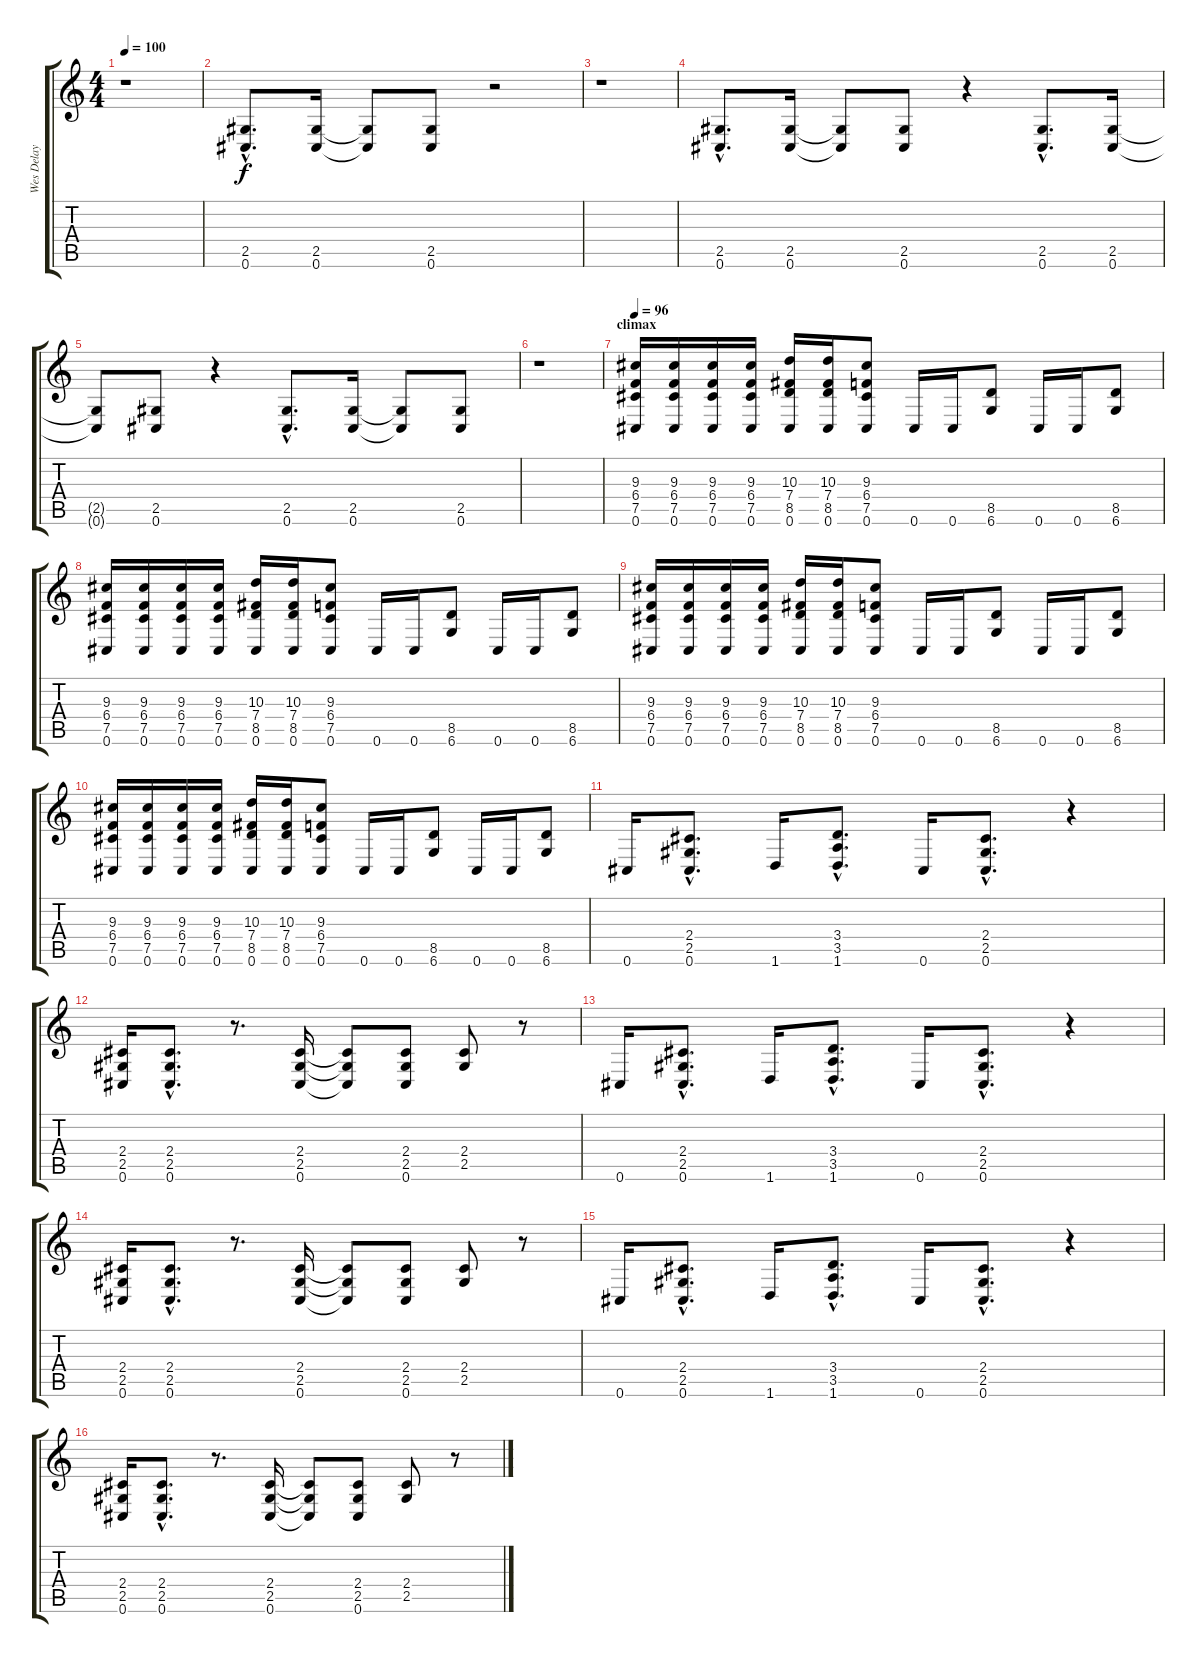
\track ("Wes Delay" "Wes Delay") {instrument distortionguitar}
\staff {score tabs}
\tuning (Db4 Ab3 E3 B2 Gb2 Db2) {hide}
\ts (4 4)
\tempo 100
\clef g2
\ks c
r.1{dy f} |
(2.5{hac} 0.6{hac}).8{d} (2.5 0.6).16 (2.5{t} 0.6{t}).8 (2.5 0.6).8 r.2 |
r.1 |
(2.5{hac} 0.6{hac}).8{d} (2.5 0.6).16 (2.5{t} 0.6{t}).8 (2.5 0.6).8 r.4 (2.5{hac} 0.6{hac}).8{d} (2.5 0.6).16 |
(2.5{t} 0.6{t}).8 (2.5 0.6).8 r.4 (2.5{hac} 0.6{hac}).8{d} (2.5 0.6).16 (2.5{t} 0.6{t}).8 (2.5 0.6).8 |
r.1 |
\section ("" "climax")
\tempo 96
(9.3 6.4 7.5 0.6).16{instrument distortionguitar} (9.3 6.4 7.5 0.6).16 (9.3 6.4 7.5 0.6).16 (9.3 6.4 7.5 0.6).16 (10.3 7.4 8.5 0.6).16 (10.3 7.4 8.5 0.6).16 (9.3 6.4 7.5 0.6).8 0.6.16 0.6.16 (8.5 6.6).8 0.6.16 0.6.16 (8.5 6.6).8 |
(9.3 6.4 7.5 0.6).16 (9.3 6.4 7.5 0.6).16 (9.3 6.4 7.5 0.6).16 (9.3 6.4 7.5 0.6).16 (10.3 7.4 8.5 0.6).16 (10.3 7.4 8.5 0.6).16 (9.3 6.4 7.5 0.6).8 0.6.16 0.6.16 (8.5 6.6).8 0.6.16 0.6.16 (8.5 6.6).8 |
(9.3 6.4 7.5 0.6).16 (9.3 6.4 7.5 0.6).16 (9.3 6.4 7.5 0.6).16 (9.3 6.4 7.5 0.6).16 (10.3 7.4 8.5 0.6).16 (10.3 7.4 8.5 0.6).16 (9.3 6.4 7.5 0.6).8 0.6.16 0.6.16 (8.5 6.6).8 0.6.16 0.6.16 (8.5 6.6).8 |
(9.3 6.4 7.5 0.6).16 (9.3 6.4 7.5 0.6).16 (9.3 6.4 7.5 0.6).16 (9.3 6.4 7.5 0.6).16 (10.3 7.4 8.5 0.6).16 (10.3 7.4 8.5 0.6).16 (9.3 6.4 7.5 0.6).8 0.6.16 0.6.16 (8.5 6.6).8 0.6.16 0.6.16 (8.5 6.6).8 |
0.6.16 (2.4{hac} 2.5{hac} 0.6{hac}).8{d} 1.6.16 (3.4{hac} 3.5{hac} 1.6{hac}).8{d} 0.6.16 (2.4{hac} 2.5{hac} 0.6{hac}).8{d} r.4 |
(2.4 2.5 0.6).16 (2.4{hac} 2.5{hac} 0.6{hac}).8{d} r.8{d} (2.4 2.5 0.6).16 (2.4{t} 2.5{t} 0.6{t}).8 (2.4 2.5 0.6).8 (2.4 2.5).8 r.8 |
0.6.16 (2.4{hac} 2.5{hac} 0.6{hac}).8{d} 1.6.16 (3.4{hac} 3.5{hac} 1.6{hac}).8{d} 0.6.16 (2.4{hac} 2.5{hac} 0.6{hac}).8{d} r.4 |
(2.4 2.5 0.6).16 (2.4{hac} 2.5{hac} 0.6{hac}).8{d} r.8{d} (2.4 2.5 0.6).16 (2.4{t} 2.5{t} 0.6{t}).8 (2.4 2.5 0.6).8 (2.4 2.5).8 r.8 |
0.6.16 (2.4{hac} 2.5{hac} 0.6{hac}).8{d} 1.6.16 (3.4{hac} 3.5{hac} 1.6{hac}).8{d} 0.6.16 (2.4{hac} 2.5{hac} 0.6{hac}).8{d} r.4 |
(2.4 2.5 0.6).16 (2.4{hac} 2.5{hac} 0.6{hac}).8{d} r.8{d} (2.4 2.5 0.6).16 (2.4{t} 2.5{t} 0.6{t}).8 (2.4 2.5 0.6).8 (2.4 2.5).8 r.8
